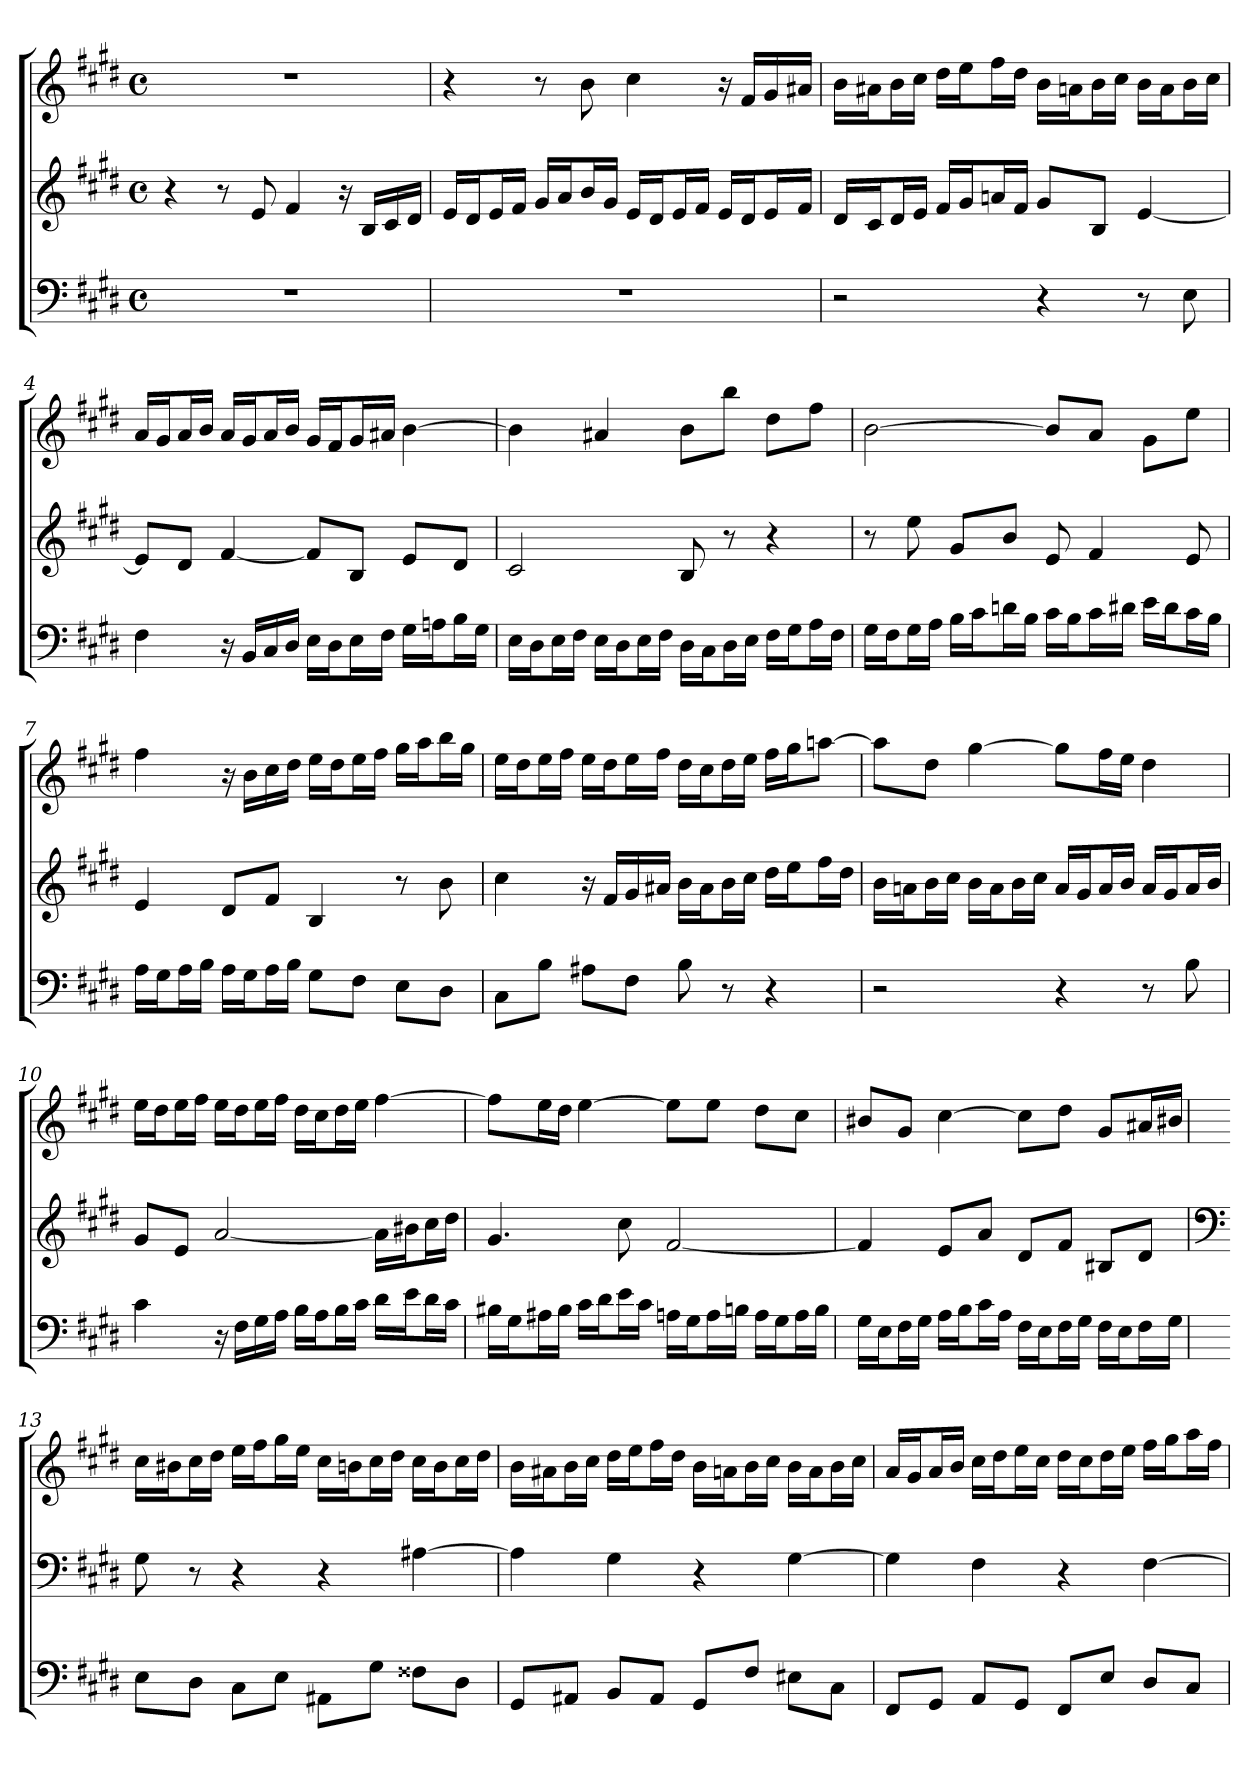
**kern	**kern	**kern
*part3	*part2	*part1
*staff3	*staff2	*staff1
*clefF4	*clefG2	*clefG2
*k[f#c#g#d#]	*k[f#c#g#d#]	*k[f#c#g#d#]
*E:	*E:	*E:
*M4/4	*M4/4	*M4/4
*met(c)	*met(c)	*met(c)
*MM69	*MM69	*MM69
=1	=1	=1
1r	4r	1r
.	8r	.
.	8e	.
.	4f#	.
.	16r	.
.	16B/LL	.
.	16c#/	.
.	16d#/JJ	.
=2	=2	=2
1r	16e/LL	4r
.	16d#/J	.
.	16e/L	.
.	16f#/JJ	.
.	16g#/LL	8r
.	16a/J	.
.	16b/L	8b
.	16g#/JJ	.
.	16e/LL	4cc#
.	16d#/J	.
.	16e/L	.
.	16f#/JJ	.
.	16e/LL	16r
.	16d#/J	16f#/LL
.	16e/L	16g#/
.	16f#/JJ	16a#X/JJ
=3	=3	=3
2r	16d#/LL	16b\LL
.	16c#/J	16a#X\J
.	16d#/L	16b\L
.	16e/JJ	16cc#\JJ
.	16f#/LL	16dd#\LL
.	16g#/J	16ee\J
.	16an/L	16ff#\L
.	16f#/JJ	16dd#\JJ
4r	8g#/L	16b\LL
.	.	16an\J
.	8B/J	16b\L
.	.	16cc#\JJ
8r	[4e	16b\LL
.	.	16a\J
8E	.	16b\L
.	.	16cc#\JJ
=4	=4	=4
4F#	8e/L]	16a/LL
.	.	16g#/J
.	8d#/J	16a/L
.	.	16b/JJ
16r	[4f#	16a/LL
16BB/LL	.	16g#/J
16C#/	.	16a/L
16D#/JJ	.	16b/JJ
16E\LL	8f#/L]	16g#/LL
16D#\J	.	16f#/J
16E\L	8B/J	16g#/L
16F#\JJ	.	16a#X/JJ
16G#\LL	8e/L	[4b
16An\J	.	.
16B\L	8d#/J	.
16G#\JJ	.	.
=5	=5	=5
16E\LL	2c#	4b]
16D#\J	.	.
16E\L	.	.
16F#\JJ	.	.
16E\LL	.	4a#X
16D#\J	.	.
16E\L	.	.
16F#\JJ	.	.
16D#\LL	8B	8b\L
16C#\J	.	.
16D#\L	8r	8bb\J
16E\JJ	.	.
16F#\LL	4r	8dd#\L
16G#\J	.	.
16A\L	.	8ff#\J
16F#\JJ	.	.
=6	=6	=6
16G#\LL	8r	[2b
16F#\J	.	.
16G#\L	8ee	.
16A\JJ	.	.
16B\LL	8g#/L	.
16c#\J	.	.
16dn\L	8b/J	.
16B\JJ	.	.
16c#\LL	8e	8b/L]
16B\J	.	.
16c#\L	4f#	8a/J
16d#X\JJ	.	.
16e\LL	.	8g#\L
16d#\J	.	.
16c#\L	8e	8ee\J
16B\JJ	.	.
=7	=7	=7
16A\LL	4e	4ff#
16G#\J	.	.
16A\L	.	.
16B\JJ	.	.
16A\LL	8d#/L	16r
16G#\J	.	16b\LL
16A\L	8f#/J	16cc#\
16B\JJ	.	16dd#\JJ
8G#\L	4B	16ee\LL
.	.	16dd#\J
8F#\J	.	16ee\L
.	.	16ff#\JJ
8E\L	8r	16gg#\LL
.	.	16aa\J
8D#\J	8b	16bb\L
.	.	16gg#\JJ
=8	=8	=8
8C#\L	4cc#	16ee\LL
.	.	16dd#\J
8B\J	.	16ee\L
.	.	16ff#\JJ
8A#X\L	16r	16ee\LL
.	16f#/LL	16dd#\J
8F#\J	16g#/	16ee\L
.	16a#X/JJ	16ff#\JJ
8B	16b\LL	16dd#\LL
.	16a#\J	16cc#\J
8r	16b\L	16dd#\L
.	16cc#\JJ	16ee\JJ
4r	16dd#\LL	16ff#\LL
.	16ee\J	16gg#\J
.	16ff#\L	[8aan\J
.	16dd#\JJ	.
=9	=9	=9
2r	16b\LL	8aan\L]
.	16an\J	.
.	16b\L	8dd#\J
.	16cc#\JJ	.
.	16b\LL	[4gg#
.	16a\J	.
.	16b\L	.
.	16cc#\JJ	.
4r	16a/LL	8gg#\L]
.	16g#/J	.
.	16a/L	16ff#\L
.	16b/JJ	16ee\JJ
8r	16a/LL	4dd#
.	16g#/J	.
8B	16a/L	.
.	16b/JJ	.
=10	=10	=10
4c#	8g#/L	16ee\LL
.	.	16dd#\J
.	8e/J	16ee\L
.	.	16ff#\JJ
16r	[2a	16ee\LL
16F#\LL	.	16dd#\J
16G#\	.	16ee\L
16A\JJ	.	16ff#\JJ
16B\LL	.	16dd#\LL
16A\J	.	16cc#\J
16B\L	.	16dd#\L
16c#\JJ	.	16ee\JJ
16d#\LL	16a\LL]	[4ff#
16e\J	16b#X\J	.
16d#\L	16cc#\L	.
16c#\JJ	16dd#\JJ	.
=11	=11	=11
16B#X\LL	4.g#	8ff#\L]
16G#\J	.	.
16A#X\L	.	16ee\L
16B#\JJ	.	16dd#\JJ
16c#\LL	.	[4ee
16d#\J	.	.
16e\L	8cc#	.
16c#\JJ	.	.
16An\LL	[2f#	8ee\L]
16G#\J	.	.
16A\L	.	8ee\J
16Bn\JJ	.	.
16A\LL	.	8dd#\L
16G#\J	.	.
16A\L	.	8cc#\J
16B\JJ	.	.
=12	=12	=12
16G#\LL	4f#]	8b#X/L
16E\J	.	.
16F#\L	.	8g#/J
16G#\JJ	.	.
16A\LL	8e/L	[4cc#
16B\J	.	.
16c#\L	8a/J	.
16A\JJ	.	.
16F#\LL	8d#/L	8cc#\L]
16E\J	.	.
16F#\L	8f#/J	8dd#\J
16G#\JJ	.	.
16F#\LL	8B#X/L	8g#/L
16E\J	.	.
16F#\L	8d#/J	16a#X/L
16G#\JJ	.	16b#X/JJ
=13	=13	=13
*	*clefF4	*
8E\L	8G#	16cc#\LL
.	.	16b#X\J
8D#\J	8r	16cc#\L
.	.	16dd#\JJ
8C#\L	4r	16ee\LL
.	.	16ff#\J
8E\J	.	16gg#\L
.	.	16ee\JJ
8AA#X\L	4r	16cc#\LL
.	.	16bn\J
8G#\J	.	16cc#\L
.	.	16dd#\JJ
8F##X\L	[4A#X	16cc#\LL
.	.	16b\J
8D#\J	.	16cc#\L
.	.	16dd#\JJ
=14	=14	=14
8GG#/L	4A#]	16b\LL
.	.	16a#X\J
8AA#X/J	.	16b\L
.	.	16cc#\JJ
8BB/L	4G#	16dd#\LL
.	.	16ee\J
8AA#/J	.	16ff#\L
.	.	16dd#\JJ
8GG#/L	4r	16b\LL
.	.	16an\J
8F#/J	.	16b\L
.	.	16cc#\JJ
8E#X\L	[4G#	16b\LL
.	.	16a\J
8C#\J	.	16b\L
.	.	16cc#\JJ
=15	=15	=15
8FF#/L	4G#]	16a/LL
.	.	16g#/J
8GG#/J	.	16a/L
.	.	16b/JJ
8AA/L	4F#	16cc#\LL
.	.	16dd#\J
8GG#/J	.	16ee\L
.	.	16cc#\JJ
8FF#/L	4r	16dd#\LL
.	.	16cc#\J
8E/J	.	16dd#\L
.	.	16ee\JJ
8D#/L	[4F#	16ff#\LL
.	.	16gg#\J
8C#/J	.	16aa\L
.	.	16ff#\JJ
=	=	=
*-	*-	*-
